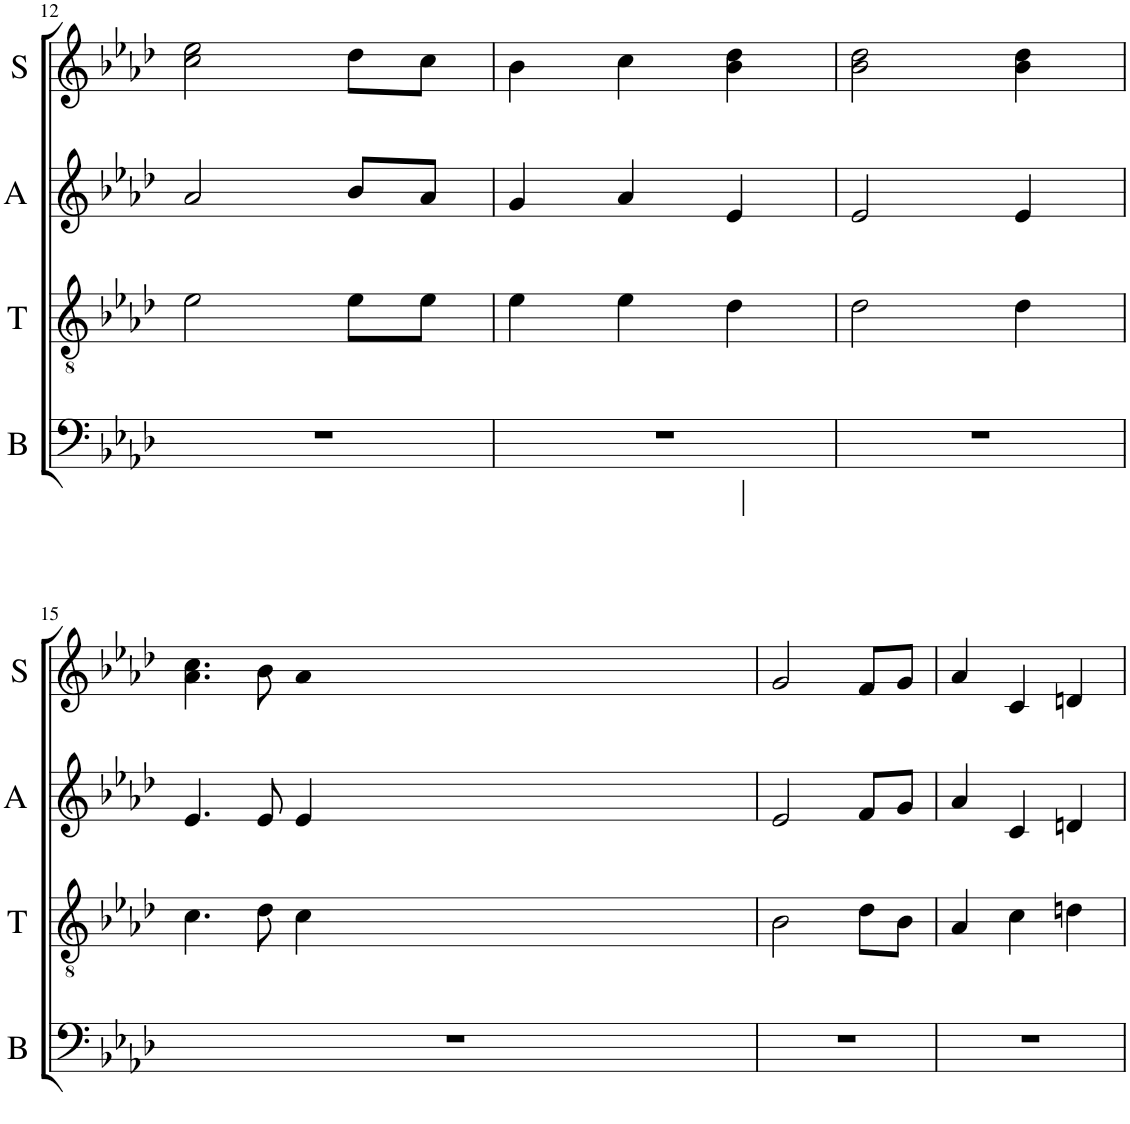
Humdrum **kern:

**kern	**kern	**kern	**kern
*part4	*part3	*part2	*part1
*staff4	*staff3	*staff2	*staff1
*I"Bass	*I"Tenor	*I"Alto	*I"Soprano
*I'B	*I'T	*I'A	*I'S
!!LO:PB:g=z
*clefF4	*clefGv2	*clefG2	*clefG2
*k[b-e-a-d-]	*k[b-e-a-d-]	*k[b-e-a-d-]	*k[b-e-a-d-]
*M3/4	*M3/4	*M3/4	*M3/4
=12	=12	=12	=12
2.r	2e-\	2a-/	2cc\ 2ee-\
.	8e-\L	8b-/L	8dd-\L
.	8e-\J	8a-/J	8cc\J
=13	=13	=13	=13
2.r	4e-\	4g/	4b-\
.	4e-\	4a-/	4cc\
.	4d-\	4e-/	4b-\ 4dd-\
=14	=14	=14	=14
2.r	2d-\	2e-/	2b-\ 2dd-\
.	4d-\	4e-/	4b-\ 4dd-\
!!LO:LB:g=z
=15	=15	=15	=15
2.r	4.c\	4.e-/	4.a-\ 4.cc\
.	8d-\	8e-/	8b-\
.	4c\	4e-/	4a-/
=16	=16	=16	=16
2.r	2B-\	2e-/	2g/
.	8d-\L	8f/L	8f/L
.	8B-\J	8g/J	8g/J
=17	=17	=17	=17
2.r	4A-/	4a-/	4a-/
.	4c\	4c/	4c/
.	4dn\	4dn/	4dn/
=	=	=	=
*-	*-	*-	*-
